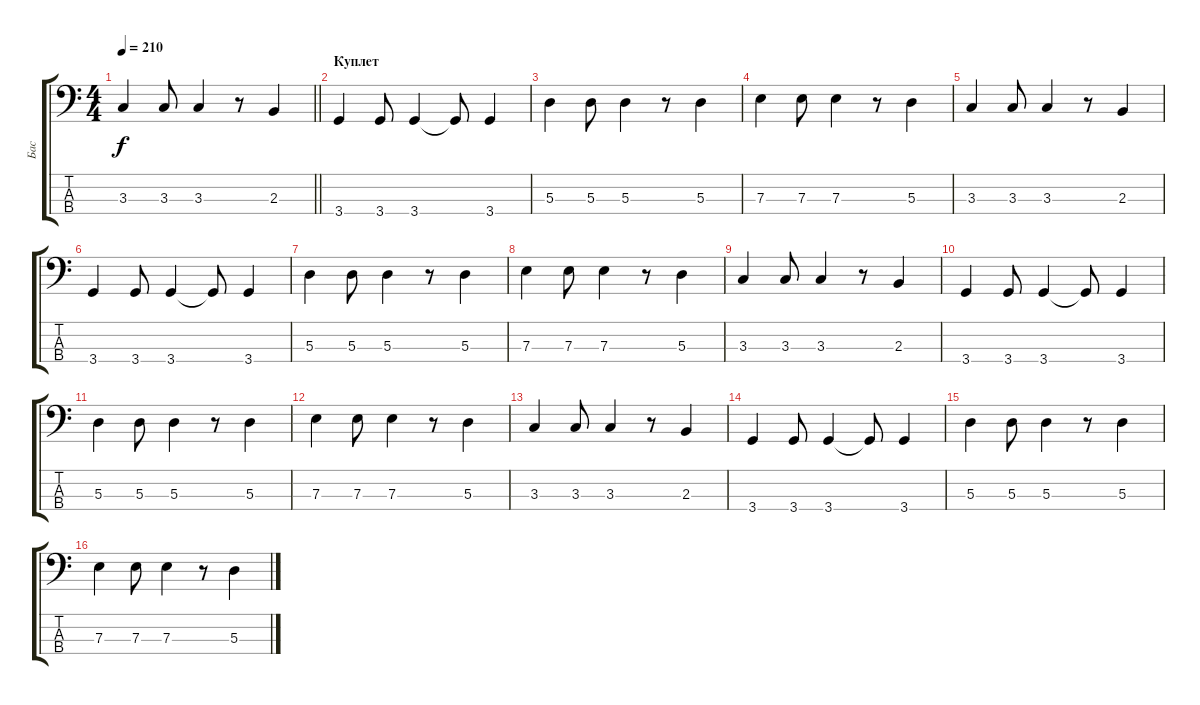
\track ("Бас" "Бас") {instrument electricbasspick}
\staff {score tabs}
\tuning (G2 D2 A1 E1) {hide}
\ts (4 4)
\tempo 210
\clef f4
\barLineRight lightlight
\ks c
3.3.4{dy f} 3.3.8 3.3.4 r.8 2.3.4 |
\section ("" "Куплет")
3.4.4 3.4.8 3.4.4 3.4{t}.8 3.4.4 |
5.3.4 5.3.8 5.3.4 r.8 5.3.4 |
7.3.4 7.3.8 7.3.4 r.8 5.3.4 |
3.3.4 3.3.8 3.3.4 r.8 2.3.4 |
3.4.4 3.4.8 3.4.4 3.4{t}.8 3.4.4 |
5.3.4 5.3.8 5.3.4 r.8 5.3.4 |
7.3.4 7.3.8 7.3.4 r.8 5.3.4 |
3.3.4 3.3.8 3.3.4 r.8 2.3.4 |
3.4.4 3.4.8 3.4.4 3.4{t}.8 3.4.4 |
5.3.4 5.3.8 5.3.4 r.8 5.3.4 |
7.3.4 7.3.8 7.3.4 r.8 5.3.4 |
3.3.4 3.3.8 3.3.4 r.8 2.3.4 |
3.4.4 3.4.8 3.4.4 3.4{t}.8 3.4.4 |
5.3.4 5.3.8 5.3.4 r.8 5.3.4 |
7.3.4 7.3.8 7.3.4 r.8 5.3.4
